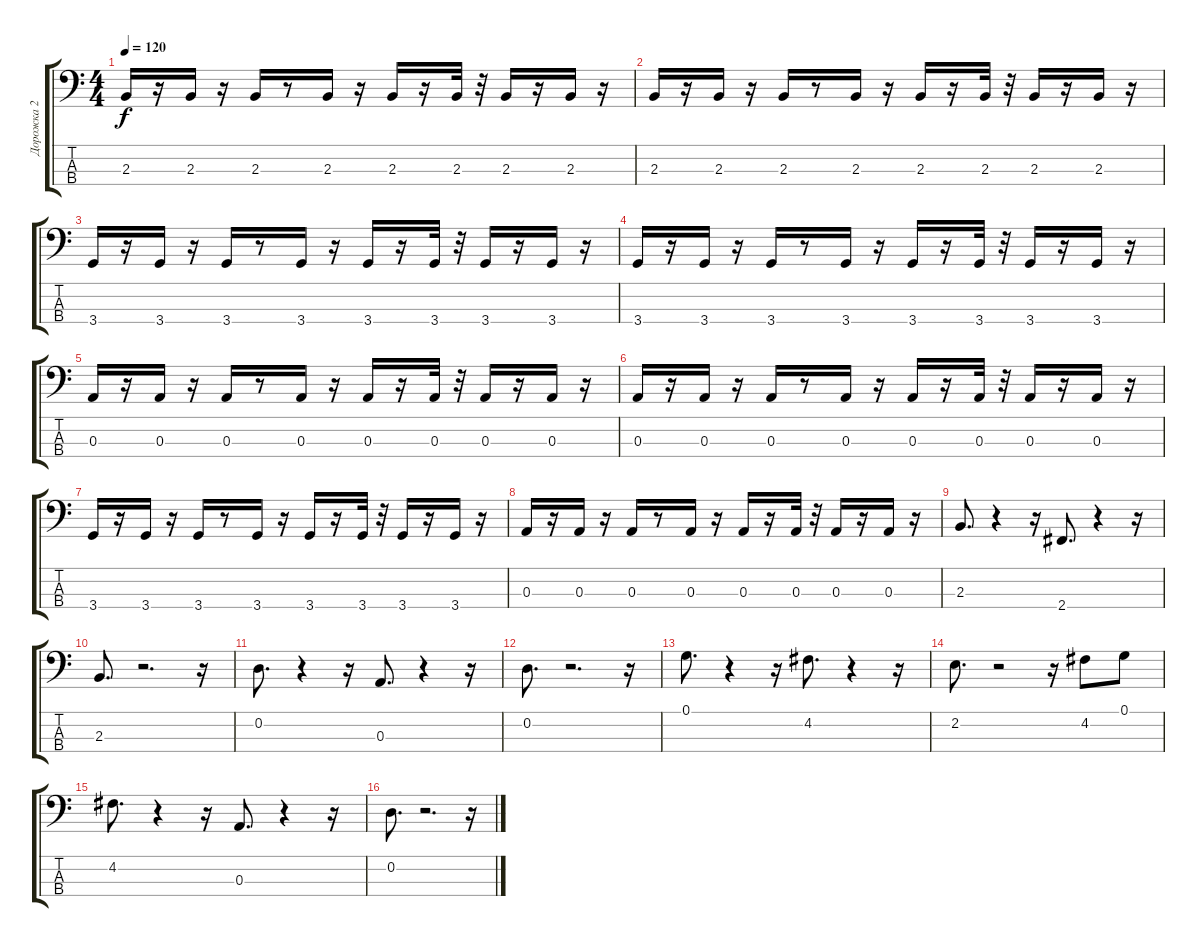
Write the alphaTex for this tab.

\track ("Дорожка 2" "Дорожка 2") {instrument electricbasspick}
\staff {score tabs}
\tuning (G2 D2 A1 E1) {hide}
\ts (4 4)
\tempo 120
\clef f4
\ks c
2.3.16{dy f} r.16 2.3.16 r.16 2.3.16 r.8 2.3.16 r.16 2.3.16 r.16 2.3.32 r.32 2.3.16 r.16 2.3.16 r.16 |
2.3.16 r.16 2.3.16 r.16 2.3.16 r.8 2.3.16 r.16 2.3.16 r.16 2.3.32 r.32 2.3.16 r.16 2.3.16 r.16 |
3.4.16 r.16 3.4.16 r.16 3.4.16 r.8 3.4.16 r.16 3.4.16 r.16 3.4.32 r.32 3.4.16 r.16 3.4.16 r.16 |
3.4.16 r.16 3.4.16 r.16 3.4.16 r.8 3.4.16 r.16 3.4.16 r.16 3.4.32 r.32 3.4.16 r.16 3.4.16 r.16 |
0.3.16 r.16 0.3.16 r.16 0.3.16 r.8 0.3.16 r.16 0.3.16 r.16 0.3.32 r.32 0.3.16 r.16 0.3.16 r.16 |
0.3.16 r.16 0.3.16 r.16 0.3.16 r.8 0.3.16 r.16 0.3.16 r.16 0.3.32 r.32 0.3.16 r.16 0.3.16 r.16 |
3.4.16 r.16 3.4.16 r.16 3.4.16 r.8 3.4.16 r.16 3.4.16 r.16 3.4.32 r.32 3.4.16 r.16 3.4.16 r.16 |
0.3.16 r.16 0.3.16 r.16 0.3.16 r.8 0.3.16 r.16 0.3.16 r.16 0.3.32 r.32 0.3.16 r.16 0.3.16 r.16 |
2.3.8{d} r.4 r.16 2.4.8{d} r.4 r.16 |
2.3.8{d} r.2{d} r.16 |
0.2.8{d} r.4 r.16 0.3.8{d} r.4 r.16 |
0.2.8{d} r.2{d} r.16 |
0.1.8{d} r.4 r.16 4.2.8{d} r.4 r.16 |
2.2.8{d} r.2 r.16 4.2.8 0.1.8 |
4.2.8{d} r.4 r.16 0.3.8{d} r.4 r.16 |
0.2.8{d} r.2{d} r.16
